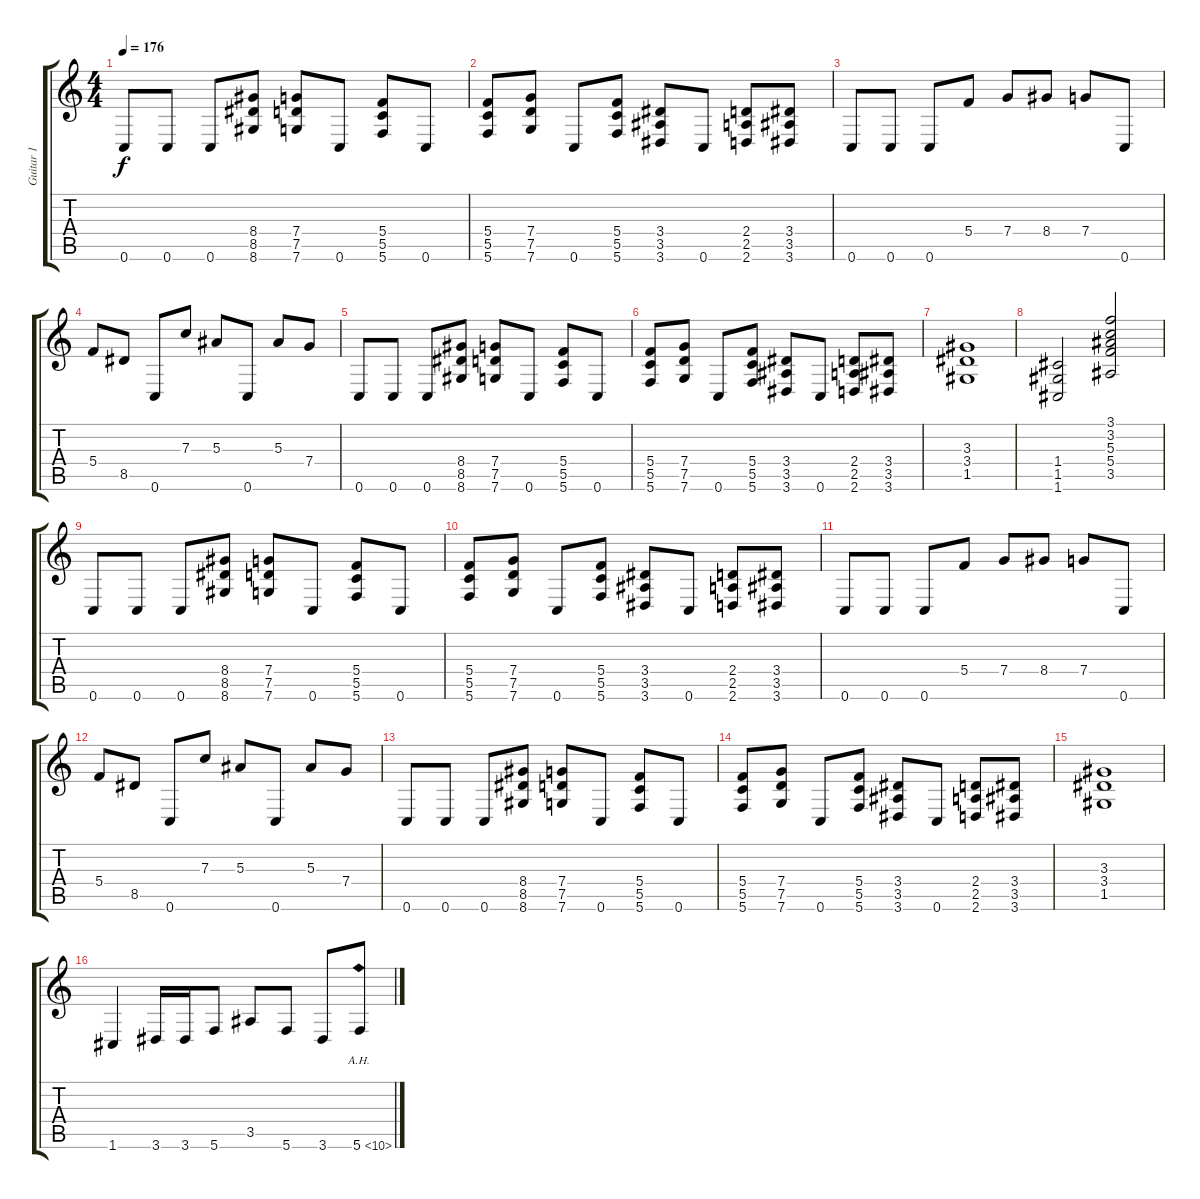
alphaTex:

\track ("Guitar 1" "Guitar 1") {instrument distortionguitar}
\staff {score tabs}
\tuning (D4 A3 F3 C3 G2 C2) {hide}
\ts (4 4)
\tempo 176
\clef g2
\ks c
0.6.8{dy f} 0.6.8 0.6.8 (8.4 8.5 8.6).8 (7.4 7.5 7.6).8 0.6.8 (5.4 5.5 5.6).8 0.6.8 |
(5.4 5.5 5.6).8 (7.4 7.5 7.6).8 0.6.8 (5.4 5.5 5.6).8 (3.4 3.5 3.6).8 0.6.8 (2.4 2.5 2.6).8 (3.4 3.5 3.6).8 |
0.6.8 0.6.8 0.6.8 5.4.8 7.4.8 8.4.8 7.4.8 0.6.8 |
5.4.8 8.5.8 0.6.8 7.3.8 5.3.8 0.6.8 5.3.8 7.4.8 |
0.6.8 0.6.8 0.6.8 (8.4 8.5 8.6).8 (7.4 7.5 7.6).8 0.6.8 (5.4 5.5 5.6).8 0.6.8 |
(5.4 5.5 5.6).8 (7.4 7.5 7.6).8 0.6.8 (5.4 5.5 5.6).8 (3.4 3.5 3.6).8 0.6.8 (2.4 2.5 2.6).8 (3.4 3.5 3.6).8 |
(3.3 3.4 1.5).1 |
(1.4 1.5 1.6).2 (3.1 3.2 5.3 5.4 3.5).2 |
0.6.8 0.6.8 0.6.8 (8.4 8.5 8.6).8 (7.4 7.5 7.6).8 0.6.8 (5.4 5.5 5.6).8 0.6.8 |
(5.4 5.5 5.6).8 (7.4 7.5 7.6).8 0.6.8 (5.4 5.5 5.6).8 (3.4 3.5 3.6).8 0.6.8 (2.4 2.5 2.6).8 (3.4 3.5 3.6).8 |
0.6.8 0.6.8 0.6.8 5.4.8 7.4.8 8.4.8 7.4.8 0.6.8 |
5.4.8 8.5.8 0.6.8 7.3.8 5.3.8 0.6.8 5.3.8 7.4.8 |
0.6.8 0.6.8 0.6.8 (8.4 8.5 8.6).8 (7.4 7.5 7.6).8 0.6.8 (5.4 5.5 5.6).8 0.6.8 |
(5.4 5.5 5.6).8 (7.4 7.5 7.6).8 0.6.8 (5.4 5.5 5.6).8 (3.4 3.5 3.6).8 0.6.8 (2.4 2.5 2.6).8 (3.4 3.5 3.6).8 |
(3.3 3.4 1.5).1 |
1.6.4 3.6.16 3.6.16 5.6.8 3.5.8 5.6.8 3.6.8 5.6{ah 5}.8
